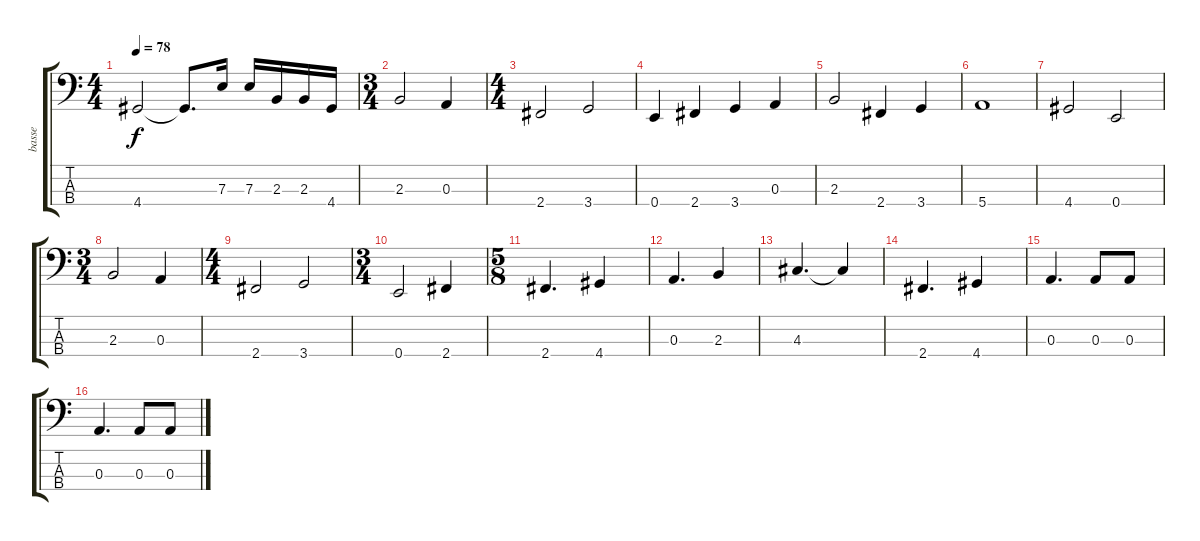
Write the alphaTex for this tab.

\track ("basse" "basse") {instrument electricbassfinger}
\staff {score tabs}
\tuning (G2 D2 A1 E1) {hide}
\ts (4 4)
\tempo 78
\clef f4
\ks c
4.4.2{dy f} 4.4{t}.8{d} 7.3.16 7.3.16 2.3.16 2.3.16 4.4.16 |
\ts (3 4)
2.3.2 0.3.4 |
\ts (4 4)
2.4.2 3.4.2 |
0.4.4 2.4.4 3.4.4 0.3.4 |
2.3.2 2.4.4 3.4.4 |
5.4.1 |
4.4.2 0.4.2 |
\ts (3 4)
2.3.2 0.3.4 |
\ts (4 4)
2.4.2 3.4.2 |
\ts (3 4)
0.4.2 2.4.4 |
\ts (5 8)
2.4.4{d} 4.4.4 |
0.3.4{d} 2.3.4 |
4.3.4{d} 4.3{t}.4 |
2.4.4{d} 4.4.4 |
0.3.4{d} 0.3.8 0.3.8 |
0.3.4{d} 0.3.8 0.3.8
